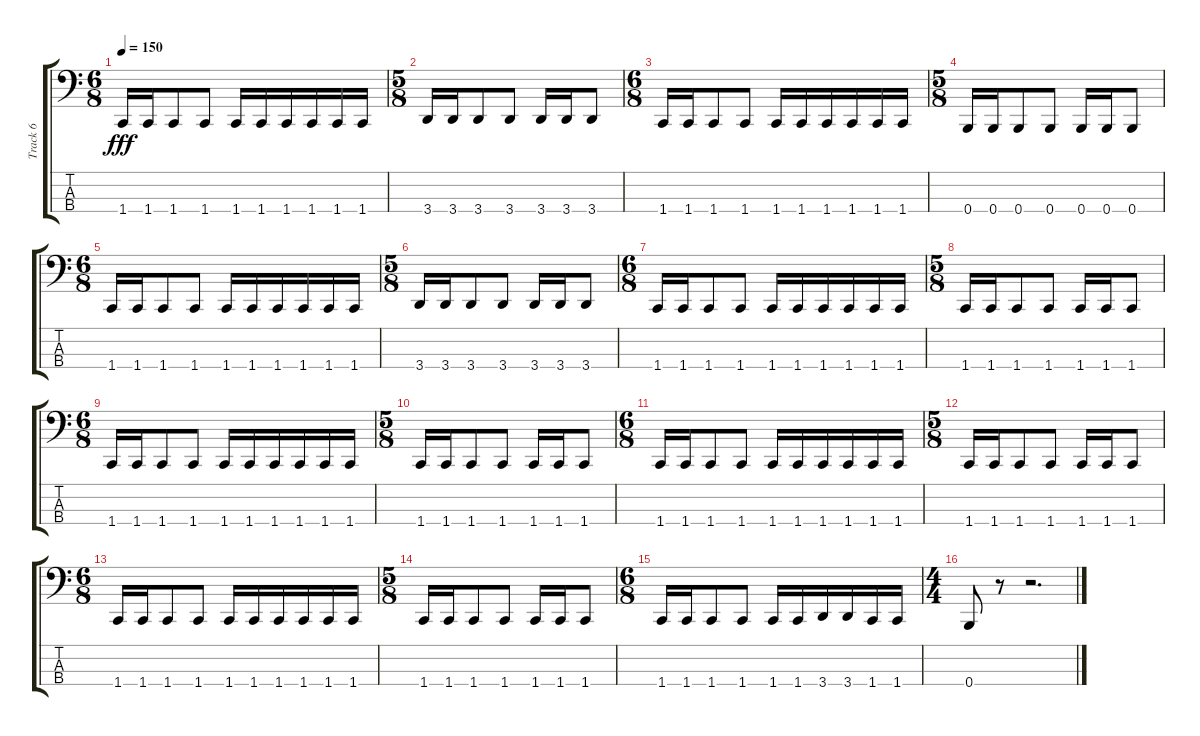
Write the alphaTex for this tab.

\track ("Track 6" "Track 6") {instrument electricbasspick}
\staff {score tabs}
\tuning (D2 A1 E1 B0) {hide}
\ts (6 8)
\tempo 150
\clef f4
\ks c
1.4.16{dy fff} 1.4.16 1.4.8 1.4.8 1.4.16 1.4.16 1.4.16 1.4.16 1.4.16 1.4.16 |
\ts (5 8)
3.4.16 3.4.16 3.4.8 3.4.8 3.4.16 3.4.16 3.4.8 |
\ts (6 8)
1.4.16 1.4.16 1.4.8 1.4.8 1.4.16 1.4.16 1.4.16 1.4.16 1.4.16 1.4.16 |
\ts (5 8)
0.4.16 0.4.16 0.4.8 0.4.8 0.4.16 0.4.16 0.4.8 |
\ts (6 8)
1.4.16 1.4.16 1.4.8 1.4.8 1.4.16 1.4.16 1.4.16 1.4.16 1.4.16 1.4.16 |
\ts (5 8)
3.4.16 3.4.16 3.4.8 3.4.8 3.4.16 3.4.16 3.4.8 |
\ts (6 8)
1.4.16 1.4.16 1.4.8 1.4.8 1.4.16 1.4.16 1.4.16 1.4.16 1.4.16 1.4.16 |
\ts (5 8)
1.4.16 1.4.16 1.4.8 1.4.8 1.4.16 1.4.16 1.4.8 |
\ts (6 8)
1.4.16 1.4.16 1.4.8 1.4.8 1.4.16 1.4.16 1.4.16 1.4.16 1.4.16 1.4.16 |
\ts (5 8)
1.4.16 1.4.16 1.4.8 1.4.8 1.4.16 1.4.16 1.4.8 |
\ts (6 8)
1.4.16 1.4.16 1.4.8 1.4.8 1.4.16 1.4.16 1.4.16 1.4.16 1.4.16 1.4.16 |
\ts (5 8)
1.4.16 1.4.16 1.4.8 1.4.8 1.4.16 1.4.16 1.4.8 |
\ts (6 8)
1.4.16 1.4.16 1.4.8 1.4.8 1.4.16 1.4.16 1.4.16 1.4.16 1.4.16 1.4.16 |
\ts (5 8)
1.4.16 1.4.16 1.4.8 1.4.8 1.4.16 1.4.16 1.4.8 |
\ts (6 8)
1.4.16 1.4.16 1.4.8 1.4.8 1.4.16 1.4.16 3.4.16 3.4.16 1.4.16 1.4.16 |
\ts (4 4)
0.4.8 r.8 r.2{d}
